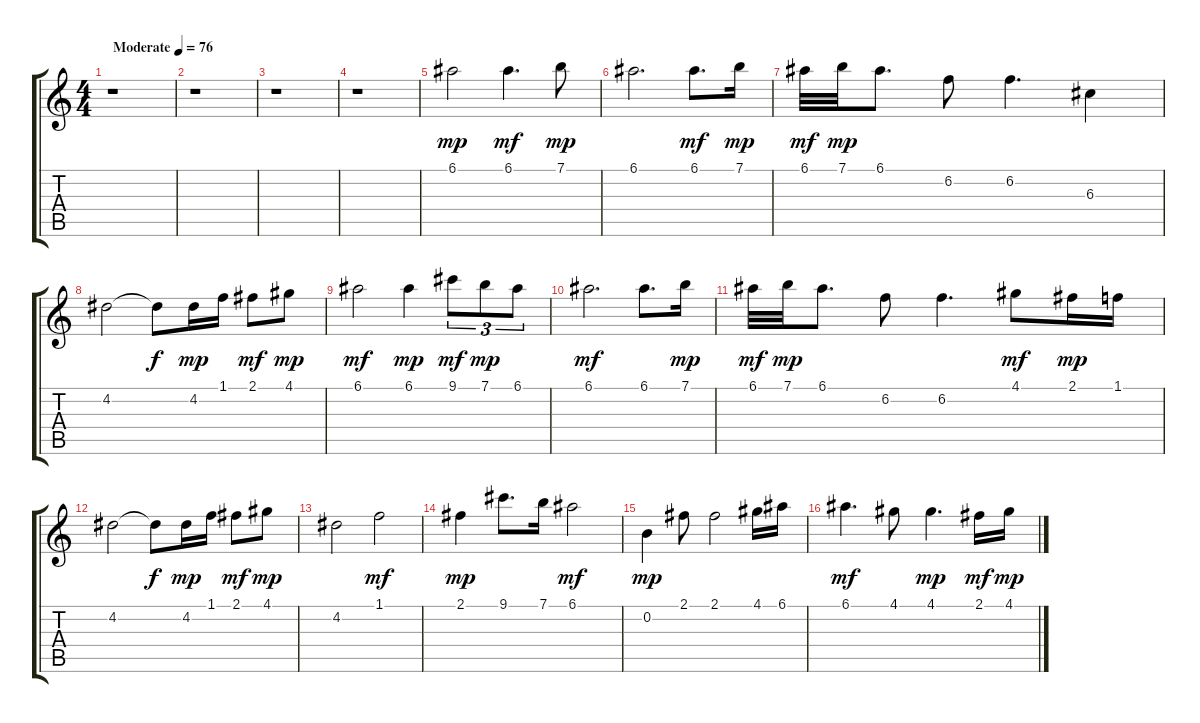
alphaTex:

\track "" {instrument acousticguitarsteel}
\staff {score tabs}
\tuning (E4 B3 G3 D3 A2 E2) {hide}
\ts (4 4)
\tempo (76 "Moderate")
\clef g2
\ks c
r.1{dy mp instrument acousticguitarsteel} |
r.1 |
r.1 |
r.1 |
6.1.2 6.1.4{d dy mf} 7.1.8{dy mp} |
6.1.2{d} 6.1.8{d dy mf} 7.1.16{dy mp} |
6.1.32{dy mf} 7.1.32{dy mp} 6.1.8{d} 6.2.8 6.2.4{d} 6.3.4 |
4.2.2 4.2{t}.8{dy f} 4.2.16{dy mp} 1.1.16 2.1.8{dy mf} 4.1.8{dy mp} |
6.1.2{dy mf} 6.1.4{dy mp} 9.1.8{tu (3 2) dy mf} 7.1.8{tu (3 2) dy mp} 6.1.8{tu (3 2)} |
6.1.2{d dy mf} 6.1.8{d} 7.1.16{dy mp} |
6.1.32{dy mf} 7.1.32{dy mp} 6.1.8{d} 6.2.8 6.2.4{d} 4.1.8{dy mf} 2.1.16{dy mp} 1.1.16 |
4.2.2 4.2{t}.8{dy f} 4.2.16{dy mp} 1.1.16 2.1.8{dy mf} 4.1.8{dy mp} |
4.2.2 1.1.2{dy mf} |
2.1.4{dy mp} 9.1.8{d} 7.1.16 6.1.2{dy mf} |
0.2.4{dy mp} 2.1.8 2.1.2 4.1.16 6.1.16 |
6.1.4{d dy mf} 4.1.8 4.1.4{d dy mp} 2.1.16{dy mf} 4.1.16{dy mp}
